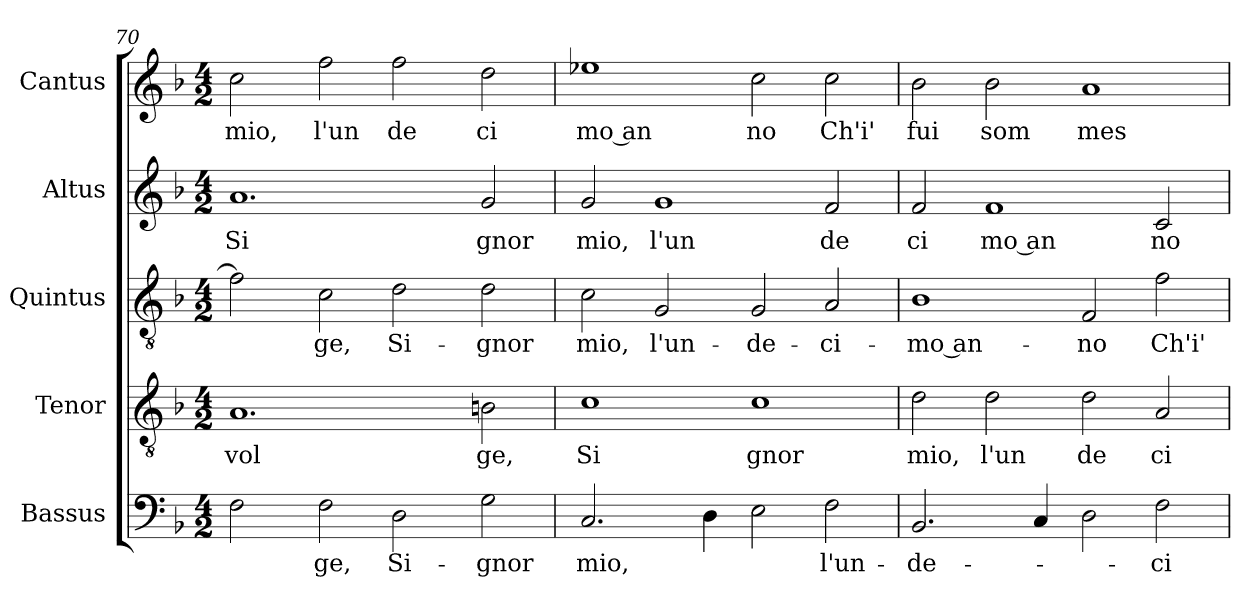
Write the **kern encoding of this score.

**kern	**text	**kern	**text	**kern	**text	**kern	**text	**kern	**text
*part5	*part5	*part4	*part4	*part3	*part3	*part2	*part2	*part1	*part1
*staff5	*staff5	*staff4	*staff4	*staff3	*staff3	*staff2	*staff2	*staff1	*staff1
*I"Bassus	*	*I"Tenor	*	*I"Quintus	*	*I"Altus	*	*I"Cantus	*
*I'Bassus	*	*I'Tenor	*	*I'Quintus	*	*I'Altus	*	*I'Cantus	*
!!LO:PB:g=z
*clefF4	*	*clefGv2	*	*clefGv2	*	*clefG2	*	*clefG2	*
*k[b-]	*	*k[b-]	*	*k[b-]	*	*k[b-]	*	*k[b-]	*
*F:	*	*F:	*	*F:	*	*F:	*	*F:	*
*M4/2	*	*M4/2	*	*M4/2	*	*M4/2	*	*M4/2	*
=70	=70	=70	=70	=70	=70	=70	=70	=70	=70
!	!	!	!LO:LY:b:cj	!	!	!	!LO:LY:b:cj	!	!LO:LY:b:cj
*^	*	*	*	*^	*	*	*	*	*
2F\	16ryy	.	1.A	vol	2f\]	16ryy	.	1.a	Si	2cc\	mio,
.	1ryy	.	.	.	.	1ryy	.	.	.	.	.
!	!	!LO:LY:b:cj	!	!	!	!	!LO:LY:b:cj	!	!	!	!LO:LY:b:cj
2F\	.	-ge,	.	.	2c\	.	-ge,	.	.	2ff\	l'un
!	!	!LO:LY:b:cj	!	!	!	!	!LO:LY:b:cj	!	!	!	!LO:LY:b:cj
2D\	.	Si-	.	.	2d\	.	Si-	.	.	2ff\	de
.	2...ryy	.	.	.	.	2...ryy	.	.	.	.	.
!	!	!LO:LY:b:cj	!	!LO:LY:b:cj	!	!	!LO:LY:b:cj	!	!LO:LY:b:cj	!	!LO:LY:b:cj
2G\	.	-gnor	2Bn\	ge,	2d\	.	-gnor	2g/	gnor	2dd\	ci
=71	=71	=71	=71	=71	=71	=71	=71	=71	=71	=71	=71
!	!	!LO:LY:b	!	!LO:LY:b:cj	!	!	!LO:LY:b:cj	!	!LO:LY:b:cj	!	!LO:LY:b:rj
*v	*v	*	*	*	*v	*v	*	*	*	*	*
2.C/	mio,	1c	Si	2c\	mio,	2g/	mio,	1ee-X	mo an
!	!	!	!	!	!LO:LY:b:cj	!	!LO:LY:b:cj	!	!
.	.	.	.	2G/	l'un-	1g	l'un	.	.
4D\	.	.	.	.	.	.	.	.	.
!	!	!	!LO:LY:b:cj	!	!LO:LY:b:cj	!	!	!	!LO:LY:b:cj
2E\	.	1c	gnor	2G/	-de-	.	.	2cc\	no
!	!LO:LY:b:cj	!	!	!	!LO:LY:b:cj	!	!LO:LY:b:cj	!	!LO:LY:b:cj
2F\	l'un-	.	.	2A/	-ci-	2f/	de	2cc\	Ch'i'
=72	=72	=72	=72	=72	=72	=72	=72	=72	=72
!	!LO:LY:b:cj	!	!LO:LY:b:cj	!	!LO:LY:b:rj	!	!LO:LY:b:cj	!	!LO:LY:b:cj
2.BB-/	-de-	2d\	mio,	1B-	-mo an-	2f/	ci	2b-\	fui
!	!	!	!LO:LY:b:cj	!	!	!	!LO:LY:b:rj	!	!LO:LY:b:cj
.	.	2d\	l'un	.	.	1f	mo an	2b-\	som
4C/	.	.	.	.	.	.	.	.	.
!	!	!	!LO:LY:b:cj	!	!LO:LY:b:cj	!	!	!	!LO:LY:b:cj
2D\	.	2d\	de	2F/	-no	.	.	1a	mes
!	!LO:LY:b:cj	!	!LO:LY:b:cj	!	!LO:LY:b:cj	!	!LO:LY:b:cj	!	!
2F\	-ci-	2A/	ci	2f\	Ch'i'	2c/	no	.	.
=	=	=	=	=	=	=	=	=	=
*-	*-	*-	*-	*-	*-	*-	*-	*-	*-
